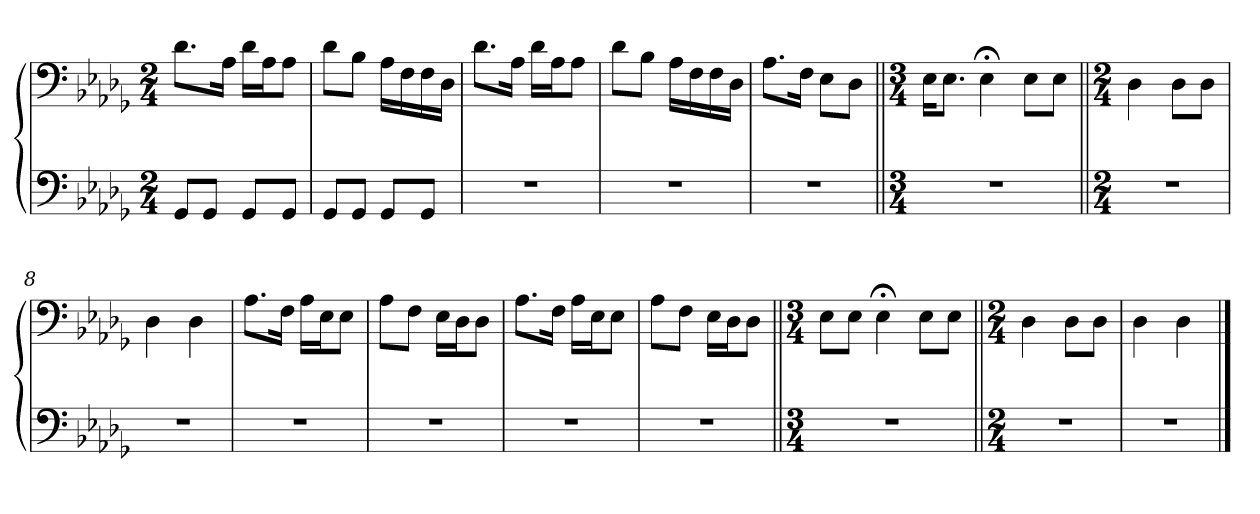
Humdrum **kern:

**kern	**kern
*part1	*part1
*staff2	*staff1
*clefF4	*clefF4
*k[b-e-a-d-g-]	*k[b-e-a-d-g-]
*M2/4	*M2/4
=1	=1
8GG-/L	8.d-\L
8GG-/J	.
.	16A-\Jk
8GG-/L	16d-\LL
.	16A-\J
8GG-/J	8A-\J
=2	=2
8GG-/L	8d-\L
8GG-/J	8B-\J
8GG-/L	16A-\LL
.	16F\
8GG-/J	16F\
.	16D-\JJ
=3	=3
2r	8.d-\L
.	16A-\Jk
.	16d-\LL
.	16A-\J
.	8A-\J
=4	=4
2r	8d-\L
.	8B-\J
.	16A-\LL
.	16F\
.	16F\
.	16D-\JJ
=5	=5
2r	8.A-\L
.	16F\Jk
.	8E-\L
.	8D-\J
=6||	=6||
*M3/4	*M3/4
2.r	16E-\KL
.	8.E-\J
.	4E-;<\
.	8E-\L
.	8E-\J
=7||	=7||
*M2/4	*M2/4
2r	4D-\
.	8D-\L
.	8D-\J
=8	=8
2r	4D-\
.	4D-\
=9	=9
2r	8.A-\L
.	16F\Jk
.	16A-\LL
.	16E-\J
.	8E-\J
=10	=10
2r	8A-\L
.	8F\J
.	16E-\LL
.	16D-\J
.	8D-\J
=11	=11
2r	8.A-\L
.	16F\Jk
.	16A-\LL
.	16E-\J
.	8E-\J
=12	=12
2r	8A-\L
.	8F\J
.	16E-\LL
.	16D-\J
.	8D-\J
=13||	=13||
*M3/4	*M3/4
2.r	8E-\L
.	8E-\J
.	4E-;<\
.	8E-\L
.	8E-\J
=14||	=14||
*M2/4	*M2/4
2r	4D-\
.	8D-\L
.	8D-\J
=15	=15
2r	4D-\
.	4D-\
==	==
*-	*-
